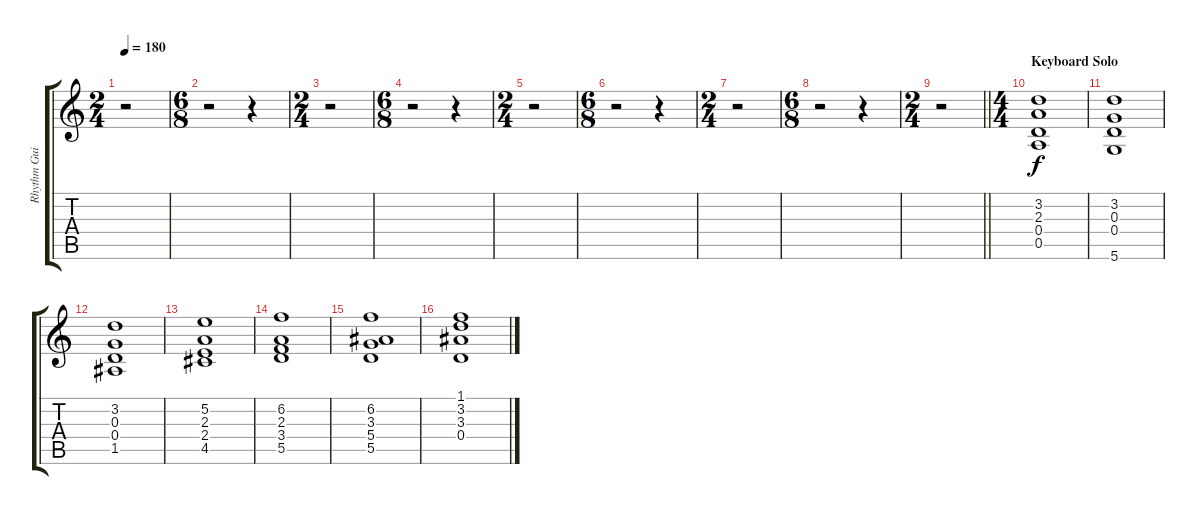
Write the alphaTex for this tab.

\track ("Rhythm Guitar left" "Rhythm Gui") {instrument overdrivenguitar}
\staff {score tabs}
\tuning (E4 B3 G3 D3 A2 D2) {hide}
\ts (2 4)
\tempo 180
\clef g2
\ks c
r.2{dy f} |
\ts (6 8)
r.2 r.4 |
\ts (2 4)
r.2 |
\ts (6 8)
r.2 r.4 |
\ts (2 4)
r.2 |
\ts (6 8)
r.2 r.4 |
\ts (2 4)
r.2 |
\ts (6 8)
r.2 r.4 |
\ts (2 4)
\barLineRight lightlight
r.2 |
\ts (4 4)
\section ("" "Keyboard Solo")
(3.2 2.3 0.4 0.5).1 |
(3.2 0.3 0.4 5.6).1 |
(3.2 0.3 0.4 1.5).1 |
(5.2 2.3 2.4 4.5).1 |
(6.2 2.3 3.4 5.5).1 |
(6.2 3.3 5.4 5.5).1 |
(1.1 3.2 3.3 0.4).1
